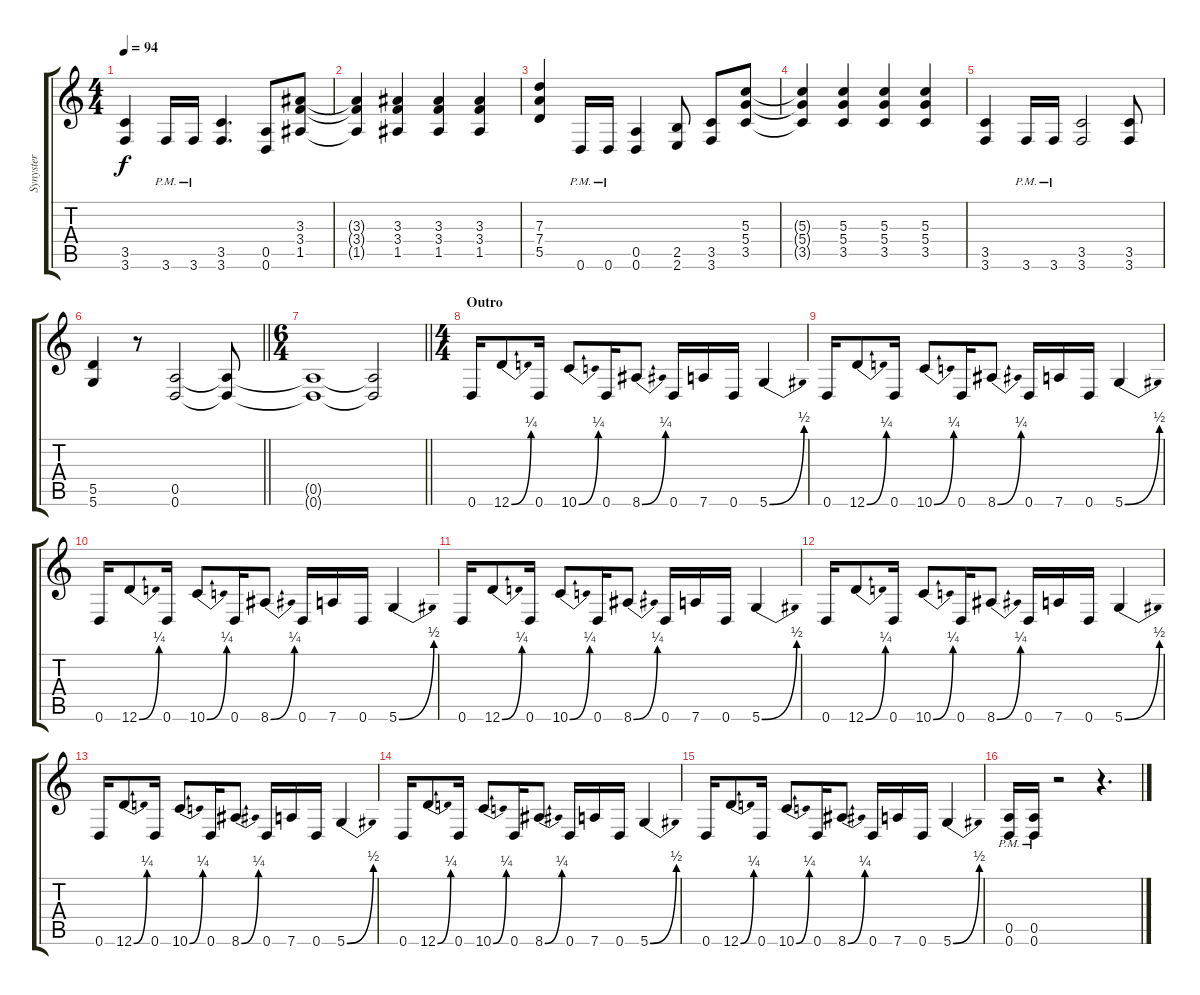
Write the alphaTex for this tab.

\track ("Synyster" "Synyster") {instrument distortionguitar}
\staff {score tabs}
\tuning (E4 B3 G3 D3 A2 D2) {hide}
\ts (4 4)
\tempo 94
\clef g2
\ks c
(3.5 3.6).4{dy f} 3.6{pm}.16 3.6{pm}.16 (3.5 3.6).4{d} (0.5 0.6).8 (3.3 3.4 1.5).8 |
(3.3{t} 3.4{t} 1.5{t}).4 (3.3 3.4 1.5).4 (3.3 3.4 1.5).4 (3.3 3.4 1.5).4 |
(7.3 7.4 5.5).4 0.6{pm}.16 0.6{pm}.16 (0.5 0.6).4 (2.5 2.6).8 (3.5 3.6).8 (5.3 5.4 3.5).8 |
(5.3{t} 5.4{t} 3.5{t}).4 (5.3 5.4 3.5).4 (5.3 5.4 3.5).4 (5.3 5.4 3.5).4 |
(3.5 3.6).4 3.6{pm}.16 3.6{pm}.16 (3.5 3.6).2 (3.5 3.6).8 |
\barLineRight lightlight
(5.5 5.6).4 r.8 (0.5 0.6).2 (0.5{t} 0.6{t}).8 |
\ts (6 4)
\barLineRight lightlight
(0.5{t} 0.6{t}).1 (0.5{t} 0.6{t}).2 |
\ts (4 4)
\section ("" "Outro")
0.6.16{balance 8} 12.6{be (bend 0 0 60 1)}.8 0.6.16 10.6{be (bend 0 0 60 1)}.8 0.6.16 8.6{be (bend 0 0 60 1)}.8 0.6.16 7.6.16 0.6.16 5.6{be (bend 0 0 60 2)}.4 |
0.6.16 12.6{be (bend 0 0 60 1)}.8 0.6.16 10.6{be (bend 0 0 60 1)}.8 0.6.16 8.6{be (bend 0 0 60 1)}.8 0.6.16 7.6.16 0.6.16 5.6{be (bend 0 0 60 2)}.4 |
0.6.16 12.6{be (bend 0 0 60 1)}.8 0.6.16 10.6{be (bend 0 0 60 1)}.8 0.6.16 8.6{be (bend 0 0 60 1)}.8 0.6.16 7.6.16 0.6.16 5.6{be (bend 0 0 60 2)}.4 |
0.6.16 12.6{be (bend 0 0 60 1)}.8 0.6.16 10.6{be (bend 0 0 60 1)}.8 0.6.16 8.6{be (bend 0 0 60 1)}.8 0.6.16 7.6.16 0.6.16 5.6{be (bend 0 0 60 2)}.4 |
0.6.16{balance 8} 12.6{be (bend 0 0 60 1)}.8 0.6.16 10.6{be (bend 0 0 60 1)}.8 0.6.16 8.6{be (bend 0 0 60 1)}.8 0.6.16 7.6.16 0.6.16 5.6{be (bend 0 0 60 2)}.4 |
0.6.16 12.6{be (bend 0 0 60 1)}.8 0.6.16 10.6{be (bend 0 0 60 1)}.8 0.6.16 8.6{be (bend 0 0 60 1)}.8 0.6.16 7.6.16 0.6.16 5.6{be (bend 0 0 60 2)}.4 |
0.6.16 12.6{be (bend 0 0 60 1)}.8 0.6.16 10.6{be (bend 0 0 60 1)}.8 0.6.16 8.6{be (bend 0 0 60 1)}.8 0.6.16 7.6.16 0.6.16 5.6{be (bend 0 0 60 2)}.4 |
0.6.16 12.6{be (bend 0 0 60 1)}.8 0.6.16 10.6{be (bend 0 0 60 1)}.8 0.6.16 8.6{be (bend 0 0 60 1)}.8 0.6.16 7.6.16 0.6.16 5.6{be (bend 0 0 60 2)}.4 |
(0.5{pm} 0.6{pm}).16{balance 16} (0.5{pm} 0.6{pm}).16 r.2 r.4{d}
